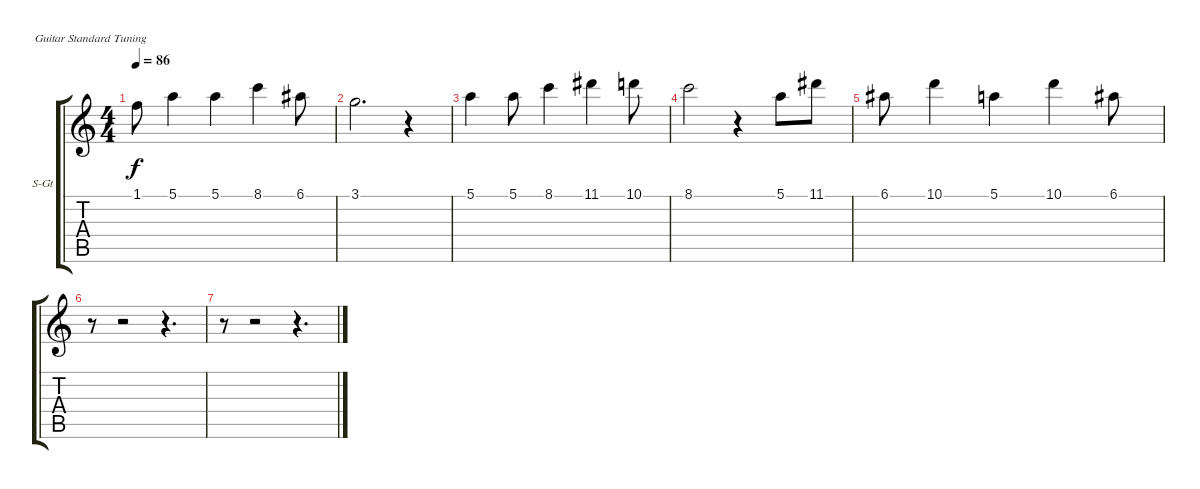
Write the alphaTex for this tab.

\defaultSystemsLayout 4
\bracketExtendMode groupsimilarinstruments
\firstSystemTrackNameOrientation horizontal
\otherSystemsTrackNameOrientation horizontal
\track ("Amy Lee (Vocals)" "S-Gt") {instrument acousticguitarsteel}
\staff {score tabs}
\tuning (E4 B3 G3 D3 A2 E2)
\ts (4 4)
\tempo 86
\clef g2
\scale
0.333333
\ks c
1.1.8{dy f} 5.1.4 5.1.4 8.1.4 6.1.8 |
\scale
0.333333 3.1.2{d} r.4 |
\scale
0.333333 5.1.4 5.1.8 8.1.4 11.1.4 10.1.8 |
\scale
0.333333 8.1.2 r.4 5.1.8 11.1.8 |
\scale
0.333333 6.1.8 10.1.4 5.1.4 10.1.4 6.1.8 |
\scale
0.333333 r.8 r.2 r.4{d} |
\scale
0.333333 r.8 r.2 r.4{d}
